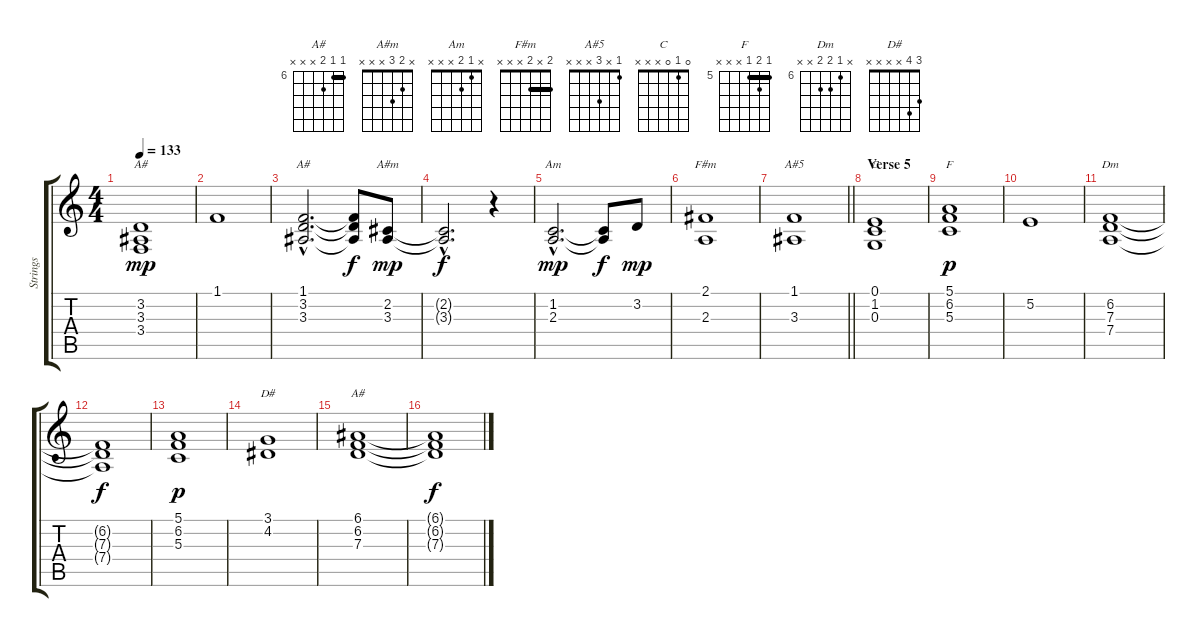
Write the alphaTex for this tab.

\track ("Strings" "Strings") {instrument stringensemble2}
\staff {score tabs}
\tuning (E4 B3 G3 D3 A2 E2) {hide}
\chord ("A#" x 3 3 3 x x) {barre 3}
\chord ("A#" 1 3 3 x x x)
\chord ("A#m" x 2 3 x x x)
\chord ("Am" x 1 2 x x x)
\chord ("F#m" 2 x 2 x x x) {barre 2}
\chord ("A#5" 1 x 3 x x x)
\chord ("C" 0 1 0 x x x)
\chord ("F" 5 6 5 x x x) {firstfret 5 barre 5}
\chord ("Dm" x 6 7 7 x x) {firstfret 6}
\chord ("D#" 3 4 x x x x)
\chord ("A#" 6 6 7 x x x) {firstfret 6 barre 6}
\ts (4 4)
\tempo 133
\clef g2
\ks c
(3.2 3.3 3.4).1{ch "A#" dy mp} |
1.1.1 |
(1.1{hac} 3.2{hac} 3.3{hac}).2{d ch "A#"} (1.1{t} 3.2{t} 3.3{t}).8{dy f} (2.2 3.3).8{ch "A#m" dy mp} |
(2.2{hac t} 3.3{hac t}).2{d dy f} r.4 |
(1.2{hac} 2.3{hac}).2{d ch "Am" dy mp} (1.2{t} 2.3{t}).8{dy f} 3.2.8{dy mp} |
(2.1 2.3).1{ch "F#m"} |
\barLineRight lightlight
(1.1 3.3).1{ch "A#5"} |
\section ("" "Verse 5")
(0.1 1.2 0.3).1{ch "C"} |
(5.1 6.2 5.3).1{ch "F" dy p} |
5.2.1 |
(6.2 7.3 7.4).1{ch "Dm"} |
(6.2{t} 7.3{t} 7.4{t}).1{dy f} |
(5.1 6.2 5.3).1{dy p} |
(3.1 4.2).1{ch "D#"} |
(6.1 6.2 7.3).1{ch "A#"} |
(6.1{t} 6.2{t} 7.3{t}).1{dy f}
